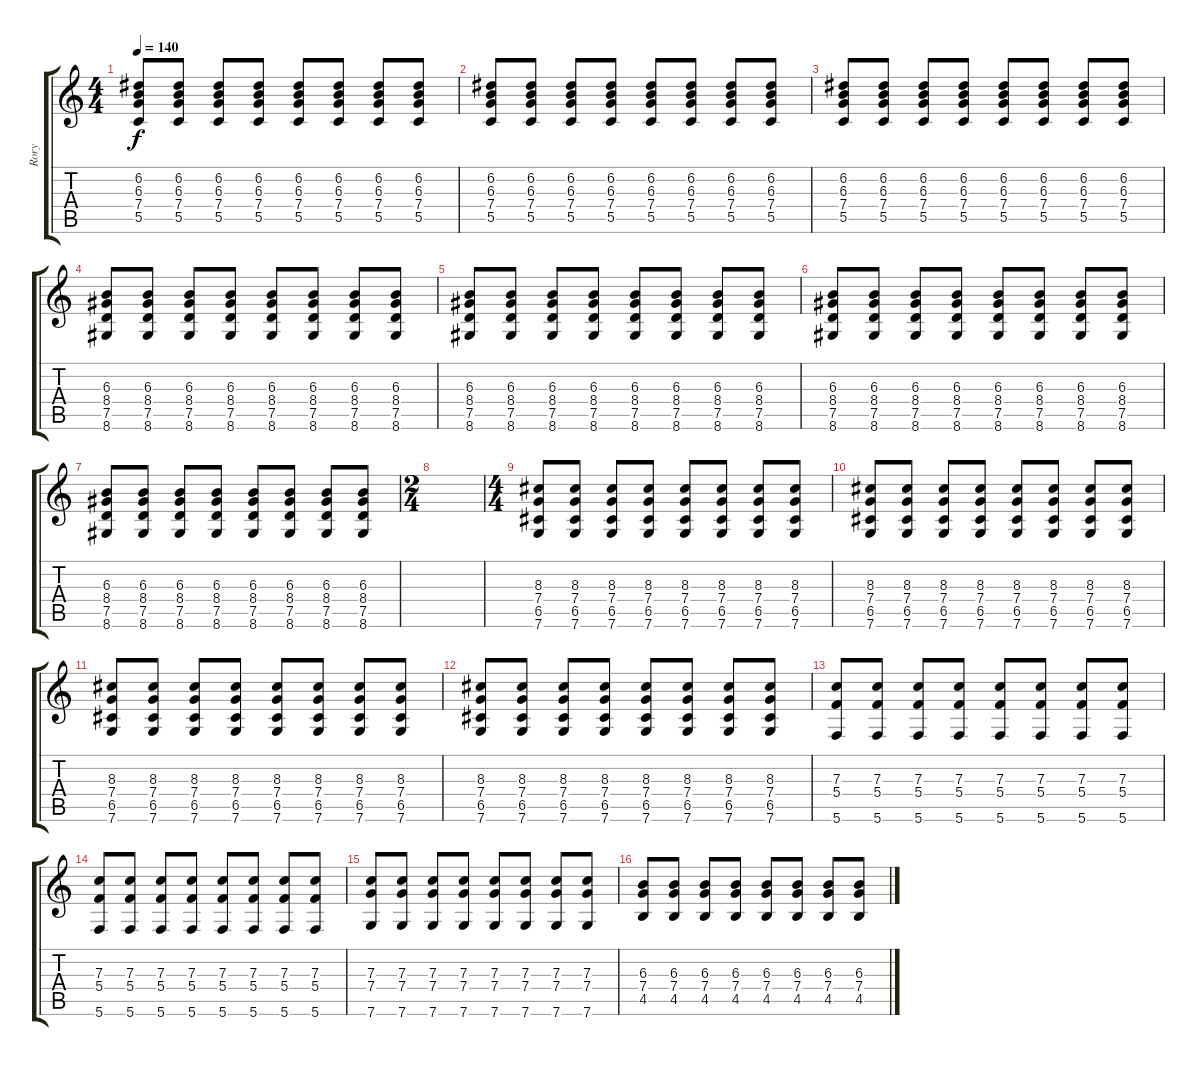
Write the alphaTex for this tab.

\track ("Rory" "Rory") {instrument overdrivenguitar}
\staff {score tabs}
\tuning (D4 A3 F3 C3 G2 C2) {hide}
\ts (4 4)
\tempo 140
\clef g2
\ks c
(6.2 6.3 7.4 5.5).8{dy f} (6.2 6.3 7.4 5.5).8 (6.2 6.3 7.4 5.5).8 (6.2 6.3 7.4 5.5).8 (6.2 6.3 7.4 5.5).8 (6.2 6.3 7.4 5.5).8 (6.2 6.3 7.4 5.5).8 (6.2 6.3 7.4 5.5).8 |
(6.2 6.3 7.4 5.5).8 (6.2 6.3 7.4 5.5).8 (6.2 6.3 7.4 5.5).8 (6.2 6.3 7.4 5.5).8 (6.2 6.3 7.4 5.5).8 (6.2 6.3 7.4 5.5).8 (6.2 6.3 7.4 5.5).8 (6.2 6.3 7.4 5.5).8 |
(6.2 6.3 7.4 5.5).8 (6.2 6.3 7.4 5.5).8 (6.2 6.3 7.4 5.5).8 (6.2 6.3 7.4 5.5).8 (6.2 6.3 7.4 5.5).8 (6.2 6.3 7.4 5.5).8 (6.2 6.3 7.4 5.5).8 (6.2 6.3 7.4 5.5).8 |
(6.3 8.4 7.5 8.6).8 (6.3 8.4 7.5 8.6).8 (6.3 8.4 7.5 8.6).8 (6.3 8.4 7.5 8.6).8 (6.3 8.4 7.5 8.6).8 (6.3 8.4 7.5 8.6).8 (6.3 8.4 7.5 8.6).8 (6.3 8.4 7.5 8.6).8 |
(6.3 8.4 7.5 8.6).8 (6.3 8.4 7.5 8.6).8 (6.3 8.4 7.5 8.6).8 (6.3 8.4 7.5 8.6).8 (6.3 8.4 7.5 8.6).8 (6.3 8.4 7.5 8.6).8 (6.3 8.4 7.5 8.6).8 (6.3 8.4 7.5 8.6).8 |
(6.3 8.4 7.5 8.6).8 (6.3 8.4 7.5 8.6).8 (6.3 8.4 7.5 8.6).8 (6.3 8.4 7.5 8.6).8 (6.3 8.4 7.5 8.6).8 (6.3 8.4 7.5 8.6).8 (6.3 8.4 7.5 8.6).8 (6.3 8.4 7.5 8.6).8 |
(6.3 8.4 7.5 8.6).8 (6.3 8.4 7.5 8.6).8 (6.3 8.4 7.5 8.6).8 (6.3 8.4 7.5 8.6).8 (6.3 8.4 7.5 8.6).8 (6.3 8.4 7.5 8.6).8 (6.3 8.4 7.5 8.6).8 (6.3 8.4 7.5 8.6).8 |
\ts (2 4)
|
\ts (4 4)
(8.3 7.4 6.5 7.6).8 (8.3 7.4 6.5 7.6).8 (8.3 7.4 6.5 7.6).8 (8.3 7.4 6.5 7.6).8 (8.3 7.4 6.5 7.6).8 (8.3 7.4 6.5 7.6).8 (8.3 7.4 6.5 7.6).8 (8.3 7.4 6.5 7.6).8 |
(8.3 7.4 6.5 7.6).8 (8.3 7.4 6.5 7.6).8 (8.3 7.4 6.5 7.6).8 (8.3 7.4 6.5 7.6).8 (8.3 7.4 6.5 7.6).8 (8.3 7.4 6.5 7.6).8 (8.3 7.4 6.5 7.6).8 (8.3 7.4 6.5 7.6).8 |
(8.3 7.4 6.5 7.6).8 (8.3 7.4 6.5 7.6).8 (8.3 7.4 6.5 7.6).8 (8.3 7.4 6.5 7.6).8 (8.3 7.4 6.5 7.6).8 (8.3 7.4 6.5 7.6).8 (8.3 7.4 6.5 7.6).8 (8.3 7.4 6.5 7.6).8 |
(8.3 7.4 6.5 7.6).8 (8.3 7.4 6.5 7.6).8 (8.3 7.4 6.5 7.6).8 (8.3 7.4 6.5 7.6).8 (8.3 7.4 6.5 7.6).8 (8.3 7.4 6.5 7.6).8 (8.3 7.4 6.5 7.6).8 (8.3 7.4 6.5 7.6).8 |
(7.3 5.4 5.6).8 (7.3 5.4 5.6).8 (7.3 5.4 5.6).8 (7.3 5.4 5.6).8 (7.3 5.4 5.6).8 (7.3 5.4 5.6).8 (7.3 5.4 5.6).8 (7.3 5.4 5.6).8 |
(7.3 5.4 5.6).8 (7.3 5.4 5.6).8 (7.3 5.4 5.6).8 (7.3 5.4 5.6).8 (7.3 5.4 5.6).8 (7.3 5.4 5.6).8 (7.3 5.4 5.6).8 (7.3 5.4 5.6).8 |
(7.3 7.4 7.6).8 (7.3 7.4 7.6).8 (7.3 7.4 7.6).8 (7.3 7.4 7.6).8 (7.3 7.4 7.6).8 (7.3 7.4 7.6).8 (7.3 7.4 7.6).8 (7.3 7.4 7.6).8 |
(6.3 7.4 4.5).8 (6.3 7.4 4.5).8 (6.3 7.4 4.5).8 (6.3 7.4 4.5).8 (6.3 7.4 4.5).8 (6.3 7.4 4.5).8 (6.3 7.4 4.5).8 (6.3 7.4 4.5).8
